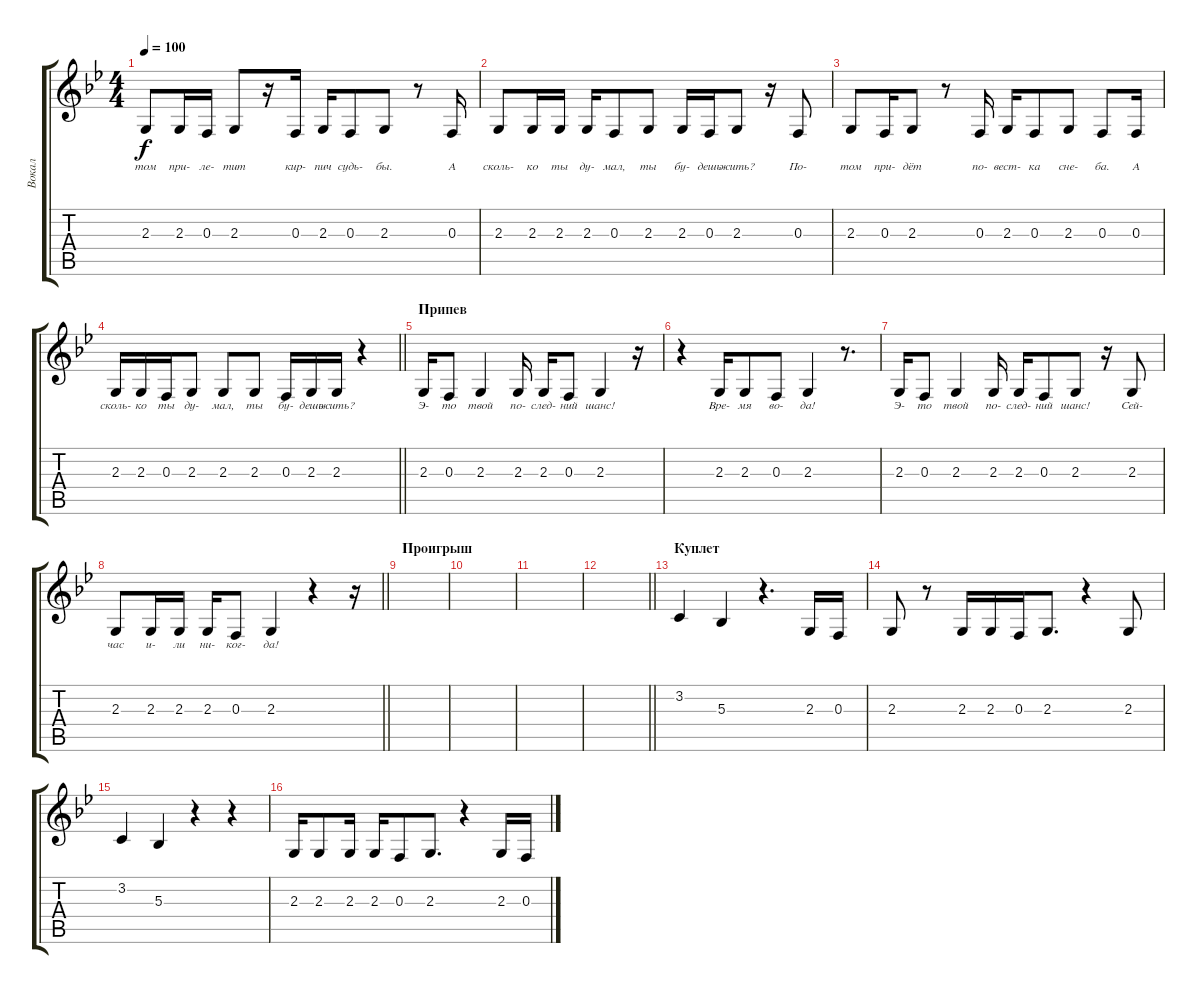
\track ("Вокал" "Вокал") {instrument violin}
\staff {score tabs}
\tuning (D4 A3 F3 C3 G2 C2) {hide}
\ts (4 4)
\tempo 100
\clef g2
\ks gminor
2.3.8{lyrics (0 "том") lyrics (1 "") lyrics (2 "") lyrics (3 "") lyrics (4 "") dy f} 2.3.16{lyrics (0 "при-") lyrics (1 "") lyrics (2 "") lyrics (3 "") lyrics (4 "")} 0.3.16{lyrics (0 "ле-") lyrics (1 "") lyrics (2 "") lyrics (3 "") lyrics (4 "")} 2.3.8{lyrics (0 "тит") lyrics (1 "") lyrics (2 "") lyrics (3 "") lyrics (4 "")} r.16 0.3.16{lyrics (0 "кир-") lyrics (1 "") lyrics (2 "") lyrics (3 "") lyrics (4 "")} 2.3.16{lyrics (0 "пич") lyrics (1 "") lyrics (2 "") lyrics (3 "") lyrics (4 "")} 0.3.8{lyrics (0 "судь-") lyrics (1 "") lyrics (2 "") lyrics (3 "") lyrics (4 "")} 2.3.8{lyrics (0 "бы.") lyrics (1 "") lyrics (2 "") lyrics (3 "") lyrics (4 "")} r.8 0.3.16{lyrics (0 "А") lyrics (1 "") lyrics (2 "") lyrics (3 "") lyrics (4 "")} |
2.3.8{lyrics (0 "сколь-") lyrics (1 "") lyrics (2 "") lyrics (3 "") lyrics (4 "")} 2.3.16{lyrics (0 "ко") lyrics (1 "") lyrics (2 "") lyrics (3 "") lyrics (4 "")} 2.3.16{lyrics (0 "ты") lyrics (1 "") lyrics (2 "") lyrics (3 "") lyrics (4 "")} 2.3.16{lyrics (0 "ду-") lyrics (1 "") lyrics (2 "") lyrics (3 "") lyrics (4 "")} 0.3.8{lyrics (0 "мал,") lyrics (1 "") lyrics (2 "") lyrics (3 "") lyrics (4 "")} 2.3.8{lyrics (0 "ты") lyrics (1 "") lyrics (2 "") lyrics (3 "") lyrics (4 "")} 2.3.16{lyrics (0 "бу-") lyrics (1 "") lyrics (2 "") lyrics (3 "") lyrics (4 "")} 0.3.16{lyrics (0 "дешь") lyrics (1 "") lyrics (2 "") lyrics (3 "") lyrics (4 "")} 2.3.8{lyrics (0 "жить?") lyrics (1 "") lyrics (2 "") lyrics (3 "") lyrics (4 "")} r.16 0.3.8{lyrics (0 "По-") lyrics (1 "") lyrics (2 "") lyrics (3 "") lyrics (4 "")} |
2.3.8{lyrics (0 "том") lyrics (1 "") lyrics (2 "") lyrics (3 "") lyrics (4 "")} 0.3.16{lyrics (0 "при-") lyrics (1 "") lyrics (2 "") lyrics (3 "") lyrics (4 "")} 2.3.8{lyrics (0 "дёт") lyrics (1 "") lyrics (2 "") lyrics (3 "") lyrics (4 "")} r.8 0.3.16{lyrics (0 "по-") lyrics (1 "") lyrics (2 "") lyrics (3 "") lyrics (4 "")} 2.3.16{lyrics (0 "вест-") lyrics (1 "") lyrics (2 "") lyrics (3 "") lyrics (4 "")} 0.3.8{lyrics (0 "ка") lyrics (1 "") lyrics (2 "") lyrics (3 "") lyrics (4 "")} 2.3.8{lyrics (0 "сне-") lyrics (1 "") lyrics (2 "") lyrics (3 "") lyrics (4 "")} 0.3.8{lyrics (0 "ба.") lyrics (1 "") lyrics (2 "") lyrics (3 "") lyrics (4 "")} 0.3.16{lyrics (0 "А") lyrics (1 "") lyrics (2 "") lyrics (3 "") lyrics (4 "")} |
\barLineRight lightlight
2.3.16{lyrics (0 "сколь-") lyrics (1 "") lyrics (2 "") lyrics (3 "") lyrics (4 "")} 2.3.16{lyrics (0 "ко") lyrics (1 "") lyrics (2 "") lyrics (3 "") lyrics (4 "")} 0.3.16{lyrics (0 "ты") lyrics (1 "") lyrics (2 "") lyrics (3 "") lyrics (4 "")} 2.3.8{lyrics (0 "ду-") lyrics (1 "") lyrics (2 "") lyrics (3 "") lyrics (4 "")} 2.3.8{lyrics (0 "мал,") lyrics (1 "") lyrics (2 "") lyrics (3 "") lyrics (4 "")} 2.3.8{lyrics (0 "ты") lyrics (1 "") lyrics (2 "") lyrics (3 "") lyrics (4 "")} 0.3.16{lyrics (0 "бу-") lyrics (1 "") lyrics (2 "") lyrics (3 "") lyrics (4 "")} 2.3.16{lyrics (0 "дешь") lyrics (1 "") lyrics (2 "") lyrics (3 "") lyrics (4 "")} 2.3.16{lyrics (0 "жить?") lyrics (1 "") lyrics (2 "") lyrics (3 "") lyrics (4 "")} r.4 |
\section ("" "Припев")
2.3.16{lyrics (0 "Э-") lyrics (1 "") lyrics (2 "") lyrics (3 "") lyrics (4 "")} 0.3.8{lyrics (0 "то") lyrics (1 "") lyrics (2 "") lyrics (3 "") lyrics (4 "")} 2.3.4{lyrics (0 "твой") lyrics (1 "") lyrics (2 "") lyrics (3 "") lyrics (4 "")} 2.3.16{lyrics (0 "по-") lyrics (1 "") lyrics (2 "") lyrics (3 "") lyrics (4 "")} 2.3.16{lyrics (0 "след-") lyrics (1 "") lyrics (2 "") lyrics (3 "") lyrics (4 "")} 0.3.8{lyrics (0 "ний") lyrics (1 "") lyrics (2 "") lyrics (3 "") lyrics (4 "")} 2.3.4{lyrics (0 "шанс!") lyrics (1 "") lyrics (2 "") lyrics (3 "") lyrics (4 "")} r.16 |
r.4 2.3.16{lyrics (0 "Вре-") lyrics (1 "") lyrics (2 "") lyrics (3 "") lyrics (4 "")} 2.3.8{lyrics (0 "мя") lyrics (1 "") lyrics (2 "") lyrics (3 "") lyrics (4 "")} 0.3.8{lyrics (0 "во-") lyrics (1 "") lyrics (2 "") lyrics (3 "") lyrics (4 "")} 2.3.4{lyrics (0 "да!") lyrics (1 "") lyrics (2 "") lyrics (3 "") lyrics (4 "")} r.8{d} |
2.3.16{lyrics (0 "Э-") lyrics (1 "") lyrics (2 "") lyrics (3 "") lyrics (4 "")} 0.3.8{lyrics (0 "то") lyrics (1 "") lyrics (2 "") lyrics (3 "") lyrics (4 "")} 2.3.4{lyrics (0 "твой") lyrics (1 "") lyrics (2 "") lyrics (3 "") lyrics (4 "")} 2.3.16{lyrics (0 "по-") lyrics (1 "") lyrics (2 "") lyrics (3 "") lyrics (4 "")} 2.3.16{lyrics (0 "след-") lyrics (1 "") lyrics (2 "") lyrics (3 "") lyrics (4 "")} 0.3.8{lyrics (0 "ний") lyrics (1 "") lyrics (2 "") lyrics (3 "") lyrics (4 "")} 2.3.8{lyrics (0 "шанс!") lyrics (1 "") lyrics (2 "") lyrics (3 "") lyrics (4 "")} r.16 2.3.8{lyrics (0 "Сей-") lyrics (1 "") lyrics (2 "") lyrics (3 "") lyrics (4 "")} |
\barLineRight lightlight
2.3.8{lyrics (0 "час") lyrics (1 "") lyrics (2 "") lyrics (3 "") lyrics (4 "")} 2.3.16{lyrics (0 "и-") lyrics (1 "") lyrics (2 "") lyrics (3 "") lyrics (4 "")} 2.3.16{lyrics (0 "ли") lyrics (1 "") lyrics (2 "") lyrics (3 "") lyrics (4 "")} 2.3.16{lyrics (0 "ни-") lyrics (1 "") lyrics (2 "") lyrics (3 "") lyrics (4 "")} 0.3.8{lyrics (0 "ког-") lyrics (1 "") lyrics (2 "") lyrics (3 "") lyrics (4 "")} 2.3.4{lyrics (0 "да!") lyrics (1 "") lyrics (2 "") lyrics (3 "") lyrics (4 "")} r.4 r.16 |
\section ("" "Проигрыш")
|
|
|
\barLineRight lightlight
|
\section ("" "Куплет")
3.2.4 5.3.4 r.4{d} 2.3.16 0.3.16 |
2.3.8 r.8 2.3.16 2.3.16 0.3.16 2.3.8{d} r.4 2.3.8 |
3.2.4 5.3.4 r.4 r.4 |
2.3.16 2.3.8 2.3.16 2.3.16 0.3.8 2.3.8{d} r.4 2.3.16 0.3.16
